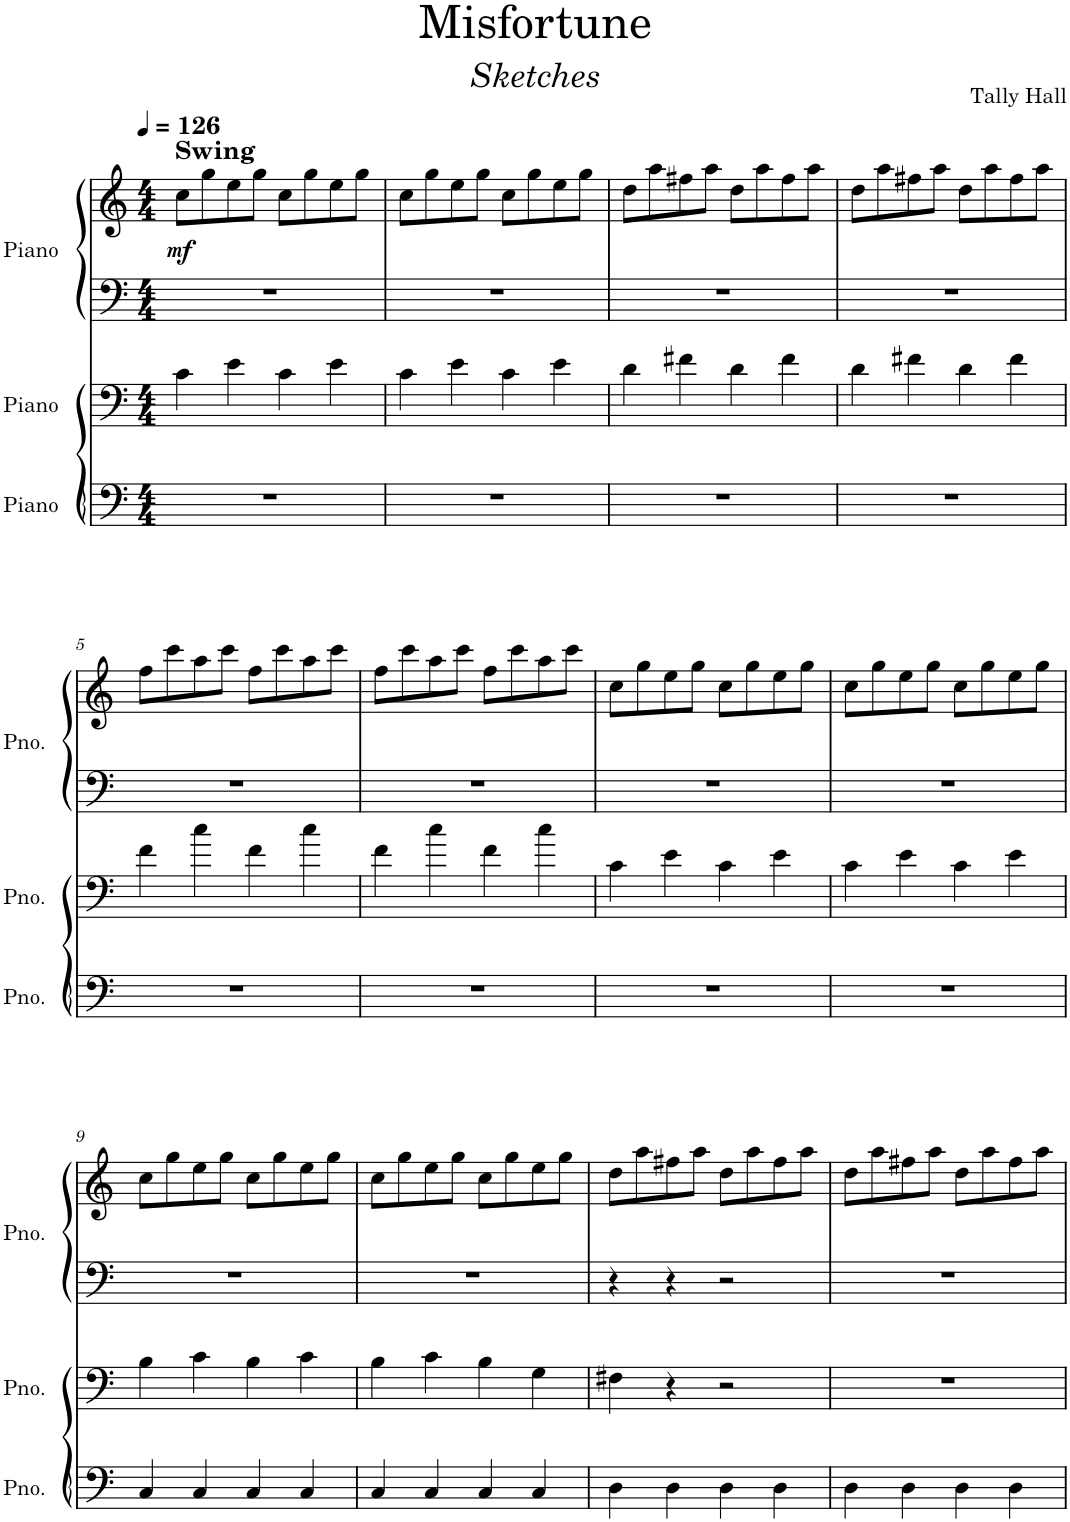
**kern	**kern	**kern	**kern	**dynam
*part3	*part2	*part1	*part1	*part1
*staff4	*staff3	*staff2	*staff1	*staff1/2
*I"Piano	*I"Piano	*I"Piano	*	*
*I'Pno.	*I'Pno.	*I'Pno.	*	*
*clefF4	*clefF4	*clefF4	*clefG2	*
*k[]	*k[]	*k[]	*k[]	*
*M4/4	*M4/4	*M4/4	*M4/4	*
*MM126	*MM126	*MM126	*MM126	*
=1	=1	=1	=1	=1
!	!	!	!LO:TX:a:B:t=Swing	!
!	!	!	!	!LO:DY:b
1r	4c\	1r	8cc\L	mf
.	.	.	8gg\	.
.	4e\	.	8ee\	.
.	.	.	8gg\J	.
.	4c\	.	8cc\L	.
.	.	.	8gg\	.
.	4e\	.	8ee\	.
.	.	.	8gg\J	.
=2	=2	=2	=2	=2
1r	4c\	1r	8cc\L	.
.	.	.	8gg\	.
.	4e\	.	8ee\	.
.	.	.	8gg\J	.
.	4c\	.	8cc\L	.
.	.	.	8gg\	.
.	4e\	.	8ee\	.
.	.	.	8gg\J	.
=3	=3	=3	=3	=3
1r	4d\	1r	8dd\L	.
.	.	.	8aa\	.
.	4f#X\	.	8ff#X\	.
.	.	.	8aa\J	.
.	4d\	.	8dd\L	.
.	.	.	8aa\	.
.	4f#\	.	8ff#\	.
.	.	.	8aa\J	.
=4	=4	=4	=4	=4
1r	4d\	1r	8dd\L	.
.	.	.	8aa\	.
.	4f#X\	.	8ff#X\	.
.	.	.	8aa\J	.
.	4d\	.	8dd\L	.
.	.	.	8aa\	.
.	4f#\	.	8ff#\	.
.	.	.	8aa\J	.
!!LO:LB:g=z
=5	=5	=5	=5	=5
1r	4f\	1r	8ff\L	.
.	.	.	8ccc\	.
.	4cc\	.	8aa\	.
.	.	.	8ccc\J	.
.	4f\	.	8ff\L	.
.	.	.	8ccc\	.
.	4cc\	.	8aa\	.
.	.	.	8ccc\J	.
=6	=6	=6	=6	=6
1r	4f\	1r	8ff\L	.
.	.	.	8ccc\	.
.	4cc\	.	8aa\	.
.	.	.	8ccc\J	.
.	4f\	.	8ff\L	.
.	.	.	8ccc\	.
.	4cc\	.	8aa\	.
.	.	.	8ccc\J	.
=7	=7	=7	=7	=7
1r	4c\	1r	8cc\L	.
.	.	.	8gg\	.
.	4e\	.	8ee\	.
.	.	.	8gg\J	.
.	4c\	.	8cc\L	.
.	.	.	8gg\	.
.	4e\	.	8ee\	.
.	.	.	8gg\J	.
=8	=8	=8	=8	=8
1r	4c\	1r	8cc\L	.
.	.	.	8gg\	.
.	4e\	.	8ee\	.
.	.	.	8gg\J	.
.	4c\	.	8cc\L	.
.	.	.	8gg\	.
.	4e\	.	8ee\	.
.	.	.	8gg\J	.
!!LO:LB:g=z
=9	=9	=9	=9	=9
4C/	4B\	1r	8cc\L	.
.	.	.	8gg\	.
4C/	4c\	.	8ee\	.
.	.	.	8gg\J	.
4C/	4B\	.	8cc\L	.
.	.	.	8gg\	.
4C/	4c\	.	8ee\	.
.	.	.	8gg\J	.
=10	=10	=10	=10	=10
4C/	4B\	1r	8cc\L	.
.	.	.	8gg\	.
4C/	4c\	.	8ee\	.
.	.	.	8gg\J	.
4C/	4B\	.	8cc\L	.
.	.	.	8gg\	.
4C/	4G\	.	8ee\	.
.	.	.	8gg\J	.
=11	=11	=11	=11	=11
4D\	4F#X\	4r	8dd\L	.
.	.	.	8aa\	.
4D\	4r	4r	8ff#X\	.
.	.	.	8aa\J	.
4D\	2r	2r	8dd\L	.
.	.	.	8aa\	.
4D\	.	.	8ff#\	.
.	.	.	8aa\J	.
=12	=12	=12	=12	=12
4D\	1r	1r	8dd\L	.
.	.	.	8aa\	.
4D\	.	.	8ff#X\	.
.	.	.	8aa\J	.
4D\	.	.	8dd\L	.
.	.	.	8aa\	.
4D\	.	.	8ff#\	.
.	.	.	8aa\J	.
=	=	=	=	=
*-	*-	*-	*-	*-
